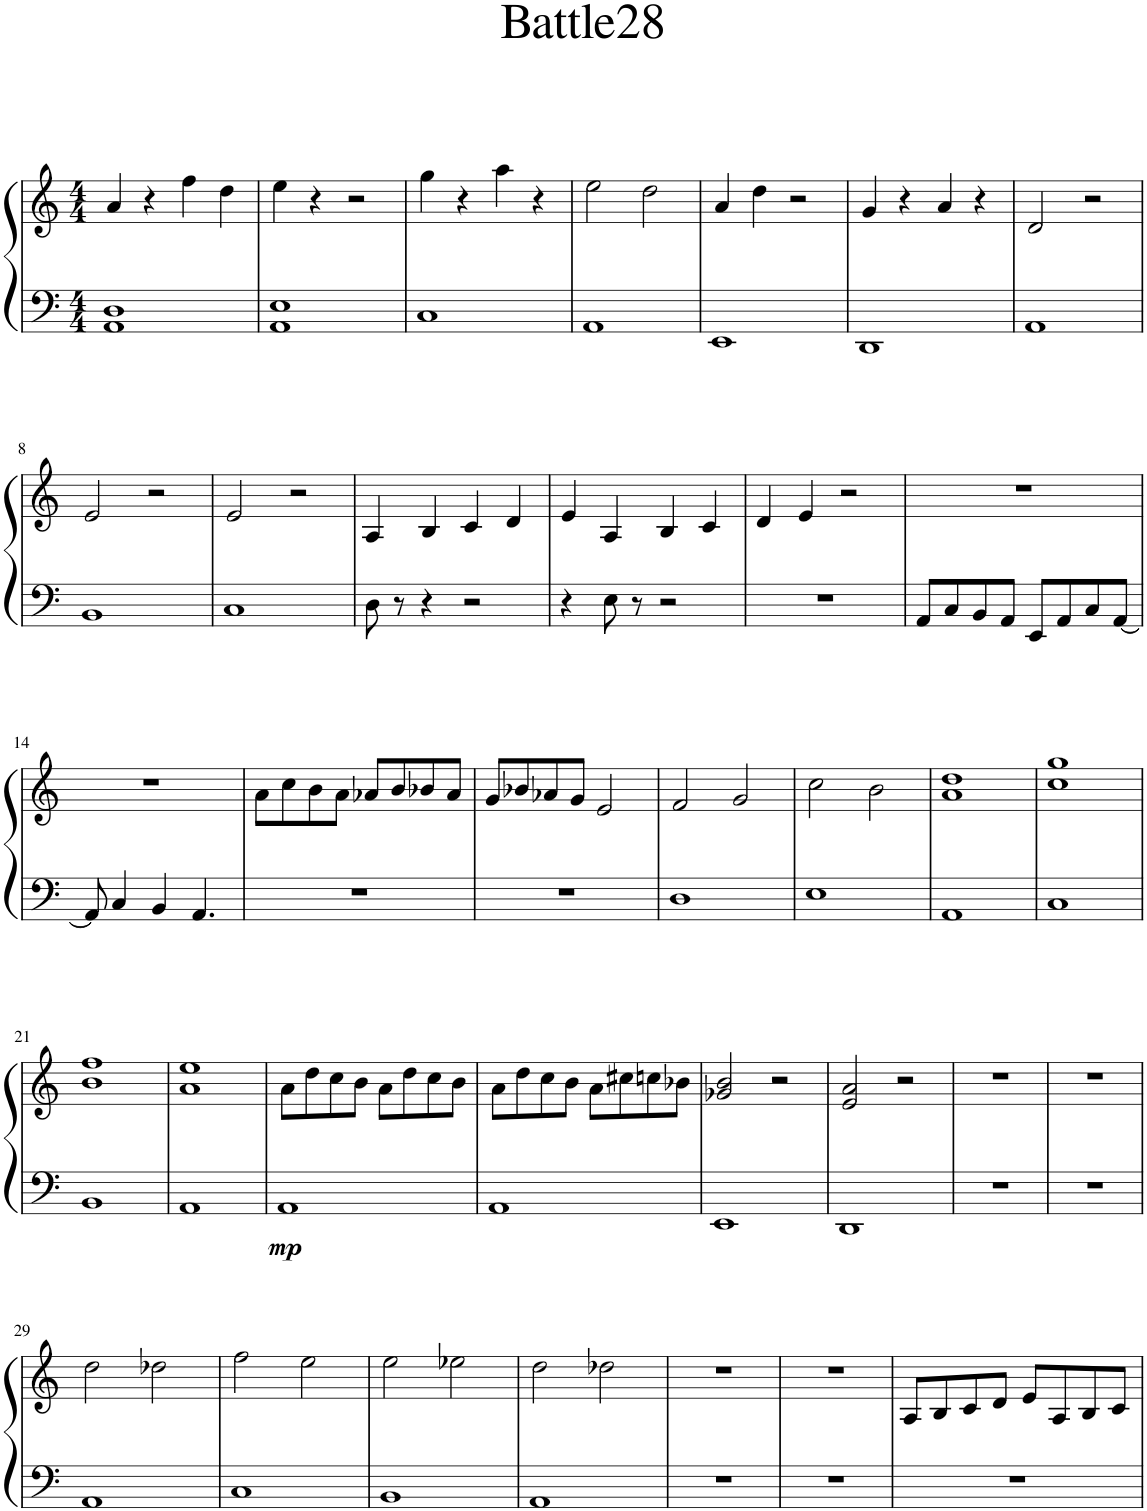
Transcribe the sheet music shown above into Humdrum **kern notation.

**kern	**kern	**dynam
*part1	*part1	*part1
*staff2	*staff1	*staff1/2
*I"Harp	*	*
*I'Hrp.	*	*
*clefF4	*clefG2	*
*k[]	*k[]	*
*M4/4	*M4/4	*
=1	=1	=1
1AA 1D	4a/	.
.	4r	.
.	4ff\	.
.	4dd\	.
=2	=2	=2
1AA 1E	4ee\	.
.	4r	.
.	2r	.
=3	=3	=3
1C	4gg\	.
.	4r	.
.	4aa\	.
.	4r	.
=4	=4	=4
1AA	2ee\	.
.	2dd\	.
=5	=5	=5
1EE	4a/	.
.	4dd\	.
.	2r	.
=6	=6	=6
1DD	4g/	.
.	4r	.
.	4a/	.
.	4r	.
=7	=7	=7
1AA	2d/	.
.	2r	.
!!LO:LB:g=z
=8	=8	=8
1BB	2e/	.
.	2r	.
=9	=9	=9
1C	2e/	.
.	2r	.
=10	=10	=10
8D\	4A/	.
8r	.	.
4r	4B/	.
2r	4c/	.
.	4d/	.
=11	=11	=11
4r	4e/	.
8E\	4A/	.
8r	.	.
2r	4B/	.
.	4c/	.
=12	=12	=12
1r	4d/	.
.	4e/	.
.	2r	.
=13	=13	=13
8AA/L	1r	.
8C/	.	.
8BB/	.	.
8AA/J	.	.
8EE/L	.	.
8AA/	.	.
8C/	.	.
[8AA/J	.	.
!!LO:LB:g=z
=14	=14	=14
8AA/]	1r	.
4C/	.	.
4BB/	.	.
4.AA/	.	.
=15	=15	=15
1r	8a\L	.
.	8cc\	.
.	8b\	.
.	8a\J	.
.	8a-X/L	.
.	8b/	.
.	8b-X/	.
.	8a-/J	.
=16	=16	=16
1r	8g/L	.
.	8b-X/	.
.	8a-X/	.
.	8g/J	.
.	2e/	.
=17	=17	=17
1D	2f/	.
.	2g/	.
=18	=18	=18
1E	2cc\	.
.	2b\	.
=19	=19	=19
1AA	1a 1dd	.
=20	=20	=20
1C	1cc 1gg	.
!!LO:LB:g=z
=21	=21	=21
1BB	1b 1ff	.
=22	=22	=22
1AA	1a 1ee	.
=23	=23	=23
!	!	!LO:DY:b=2
1AA	8a\L	mp
.	8dd\	.
.	8cc\	.
.	8b\J	.
.	8a\L	.
.	8dd\	.
.	8cc\	.
.	8b\J	.
=24	=24	=24
1AA	8a\L	.
.	8dd\	.
.	8cc\	.
.	8b\J	.
.	8a\L	.
.	8cc#X\	.
.	8ccn\	.
.	8b-X\J	.
=25	=25	=25
1EE	2g-X/ 2b/	.
.	2r	.
=26	=26	=26
1DD	2e/ 2a/	.
.	2r	.
=27	=27	=27
1r	1r	.
=28	=28	=28
1r	1r	.
!!LO:LB:g=z
=29	=29	=29
1AA	2dd\	.
.	2dd-X\	.
=30	=30	=30
1C	2ff\	.
.	2ee\	.
=31	=31	=31
1BB	2ee\	.
.	2ee-X\	.
=32	=32	=32
1AA	2dd\	.
.	2dd-X\	.
=33	=33	=33
1r	1r	.
=34	=34	=34
1r	1r	.
=35	=35	=35
1r	8A/L	.
.	8B/	.
.	8c/	.
.	8d/J	.
.	8e/L	.
.	8A/	.
.	8B/	.
.	8c/J	.
=	=	=
*-	*-	*-
